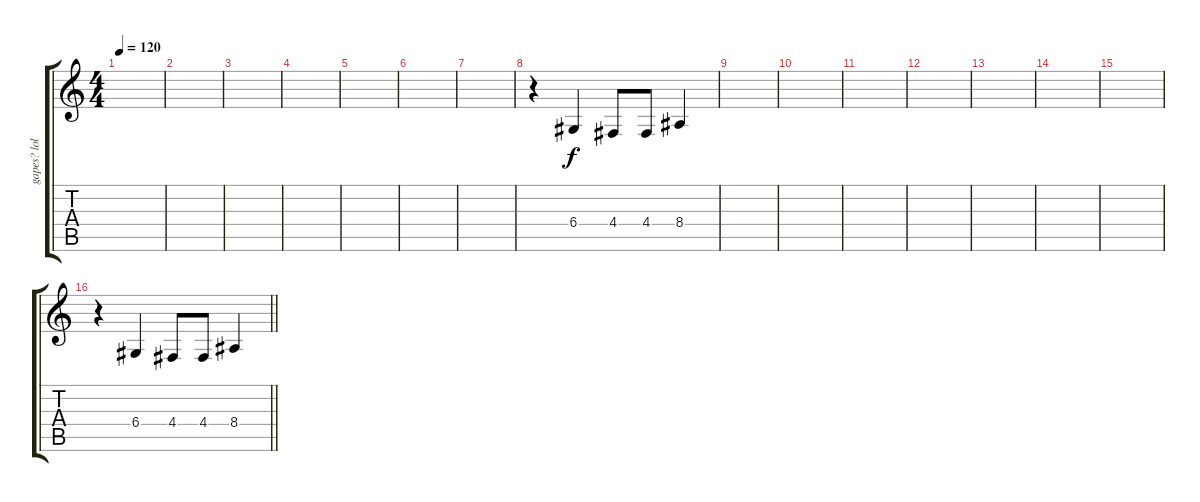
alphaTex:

\track ("gapes? lol" "gapes? lol") {instrument rockorgan}
\staff {score tabs}
\tuning (E4 B3 G3 D3 A2 E2) {hide}
\ts (4 4)
\tempo 120
\clef g2
\ks c
|
|
|
|
|
|
|
r.4 6.4.4 4.4.8 4.4.8 8.4.4 |
|
|
|
|
|
|
|
\barLineRight lightlight
r.4 6.4.4 4.4.8 4.4.8 8.4.4
